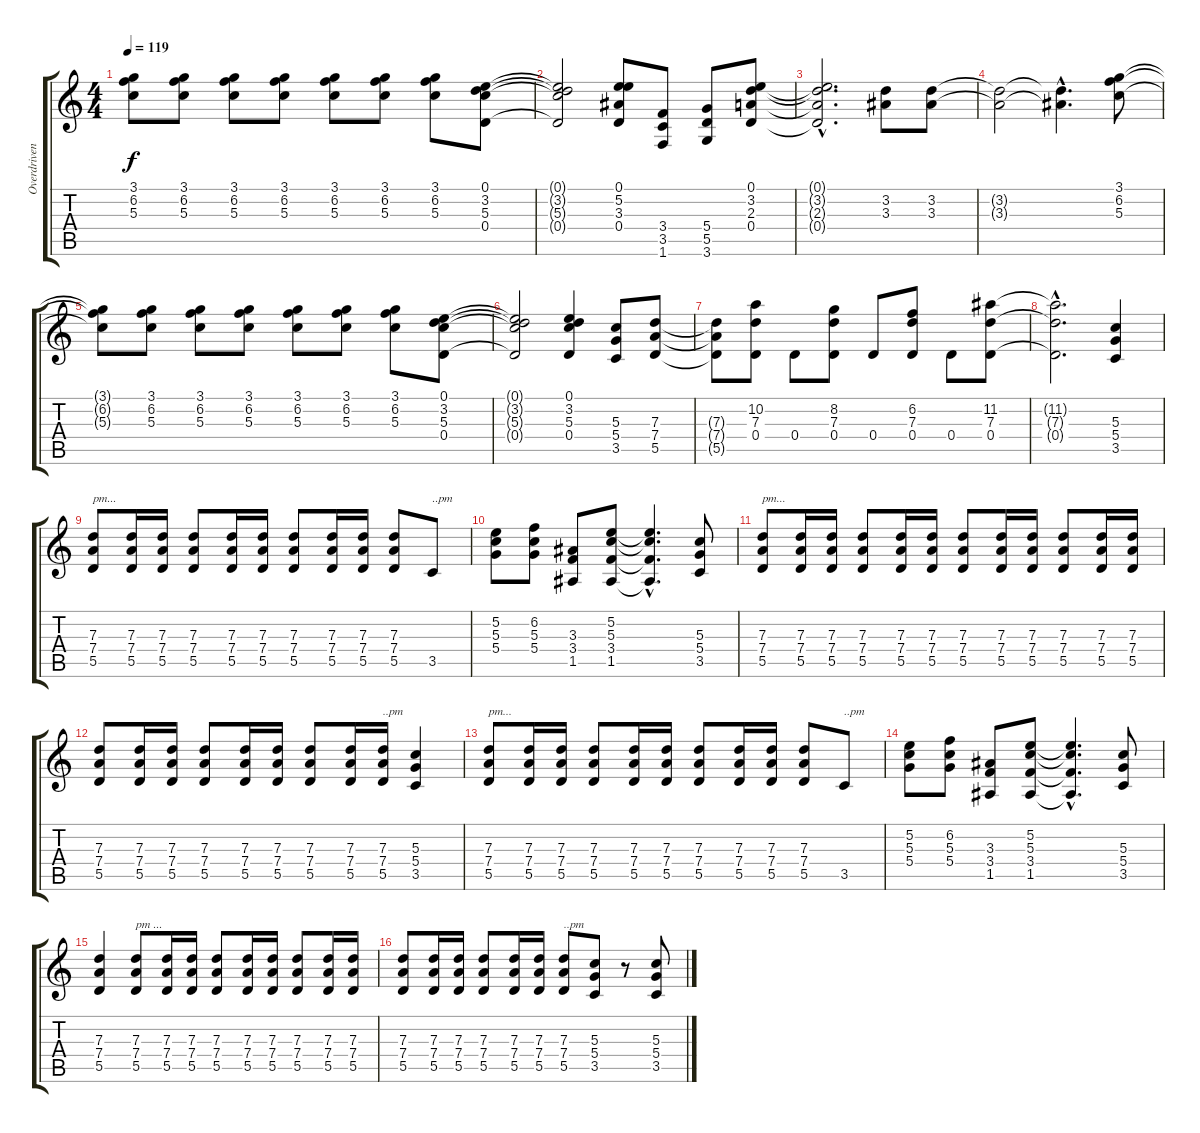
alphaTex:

\track ("Overdriven Guitar 1" "Overdriven") {instrument overdrivenguitar}
\staff {score tabs}
\tuning (E4 B3 G3 D3 A2 E2) {hide}
\ts (4 4)
\tempo 119
\clef g2
\ks c
(3.1{t} 6.2{t} 5.3{t}).8{dy f} (3.1 6.2 5.3).8 (3.1 6.2 5.3).8 (3.1 6.2 5.3).8 (3.1 6.2 5.3).8 (3.1 6.2 5.3).8 (3.1 6.2 5.3).8 (0.1 3.2 5.3 0.4).8 |
(0.1{t} 3.2{t} 5.3{t} 0.4{t}).2 (0.1 5.2 3.3 0.4).8 (3.4 3.5 1.6).8 (5.4 5.5 3.6).8 (0.1 3.2 2.3 0.4).8 |
(0.1{hac t} 3.2{hac t} 2.3{hac t} 0.4{hac t}).2{d} (3.2 3.3).8 (3.2 3.3).8 |
(3.2{t} 3.3{t}).2 (3.2{hac t} 3.3{hac t}).4{d} (3.1 6.2 5.3).8 |
(3.1{t} 6.2{t} 5.3{t}).8 (3.1 6.2 5.3).8 (3.1 6.2 5.3).8 (3.1 6.2 5.3).8 (3.1 6.2 5.3).8 (3.1 6.2 5.3).8 (3.1 6.2 5.3).8 (0.1 3.2 5.3 0.4).8 |
(0.1{t} 3.2{t} 5.3{t} 0.4{t}).2 (0.1 3.2 5.3 0.4).4 (5.3 5.4 3.5).8 (7.3 7.4 5.5).8 |
(7.3{t} 7.4{t} 5.5{t}).8 (10.2 7.3 0.4).8 0.4.8 (8.2 7.3 0.4).8 0.4.8 (6.2 7.3 0.4).8 0.4.8 (11.2 7.3 0.4).8 |
(11.2{hac t} 7.3{hac t} 0.4{hac t}).2{d} (5.3 5.4 3.5).4 |
(7.3 7.4 5.5).8{txt "pm..."} (7.3 7.4 5.5).16 (7.3 7.4 5.5).16 (7.3 7.4 5.5).8 (7.3 7.4 5.5).16 (7.3 7.4 5.5).16 (7.3 7.4 5.5).8 (7.3 7.4 5.5).16 (7.3 7.4 5.5).16 (7.3 7.4 5.5).8 3.5.8{txt "..pm"} |
(5.2 5.3 5.4).8 (6.2 5.3 5.4).8 (3.3 3.4 1.5).8 (5.2 5.3 3.4 1.5).8 (5.2{hac t} 5.3{hac t} 3.4{hac t} 1.5{hac t}).4{d} (5.3 5.4 3.5).8 |
(7.3 7.4 5.5).8{txt "pm..."} (7.3 7.4 5.5).16 (7.3 7.4 5.5).16 (7.3 7.4 5.5).8 (7.3 7.4 5.5).16 (7.3 7.4 5.5).16 (7.3 7.4 5.5).8 (7.3 7.4 5.5).16 (7.3 7.4 5.5).16 (7.3 7.4 5.5).8 (7.3 7.4 5.5).16 (7.3 7.4 5.5).16 |
(7.3 7.4 5.5).8 (7.3 7.4 5.5).16 (7.3 7.4 5.5).16 (7.3 7.4 5.5).8 (7.3 7.4 5.5).16 (7.3 7.4 5.5).16 (7.3 7.4 5.5).8 (7.3 7.4 5.5).16 (7.3 7.4 5.5).16{txt "..pm"} (5.3 5.4 3.5).4 |
(7.3 7.4 5.5).8{txt "pm..."} (7.3 7.4 5.5).16 (7.3 7.4 5.5).16 (7.3 7.4 5.5).8 (7.3 7.4 5.5).16 (7.3 7.4 5.5).16 (7.3 7.4 5.5).8 (7.3 7.4 5.5).16 (7.3 7.4 5.5).16 (7.3 7.4 5.5).8 3.5.8{txt "..pm"} |
(5.2 5.3 5.4).8 (6.2 5.3 5.4).8 (3.3 3.4 1.5).8 (5.2 5.3 3.4 1.5).8 (5.2{hac t} 5.3{hac t} 3.4{hac t} 1.5{hac t}).4{d} (5.3 5.4 3.5).8 |
(7.3 7.4 5.5).4 (7.3 7.4 5.5).8{txt "pm ..."} (7.3 7.4 5.5).16 (7.3 7.4 5.5).16 (7.3 7.4 5.5).8 (7.3 7.4 5.5).16 (7.3 7.4 5.5).16 (7.3 7.4 5.5).8 (7.3 7.4 5.5).16 (7.3 7.4 5.5).16 |
(7.3 7.4 5.5).8 (7.3 7.4 5.5).16 (7.3 7.4 5.5).16 (7.3 7.4 5.5).8 (7.3 7.4 5.5).16 (7.3 7.4 5.5).16 (7.3 7.4 5.5).8{txt "..pm"} (5.3 5.4 3.5).8 r.8 (5.3 5.4 3.5).8
